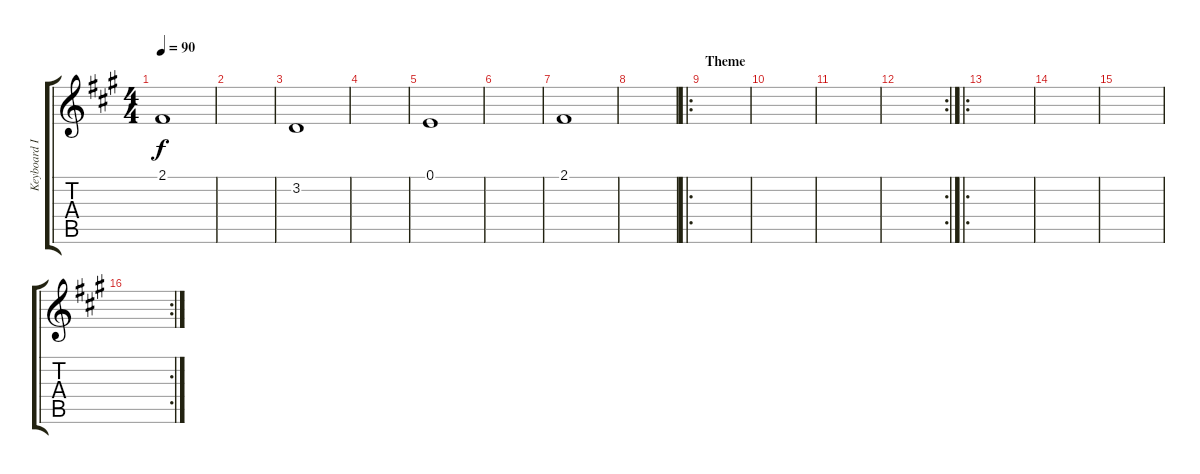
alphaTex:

\track ("Keyboard II" "Keyboard I") {instrument tubularbells}
\staff {score tabs}
\tuning (E4 B3 G3 D3 A2 E2) {hide}
\ts (4 4)
\tempo 90
\clef g2
\ks f#minor
2.1.1{dy f} |
|
3.2.1 |
|
0.1.1 |
|
2.1.1 |
|
\ro
\section ("" "Theme")
|
|
|
\rc 2
|
\ro
|
|
|
\rc 2
